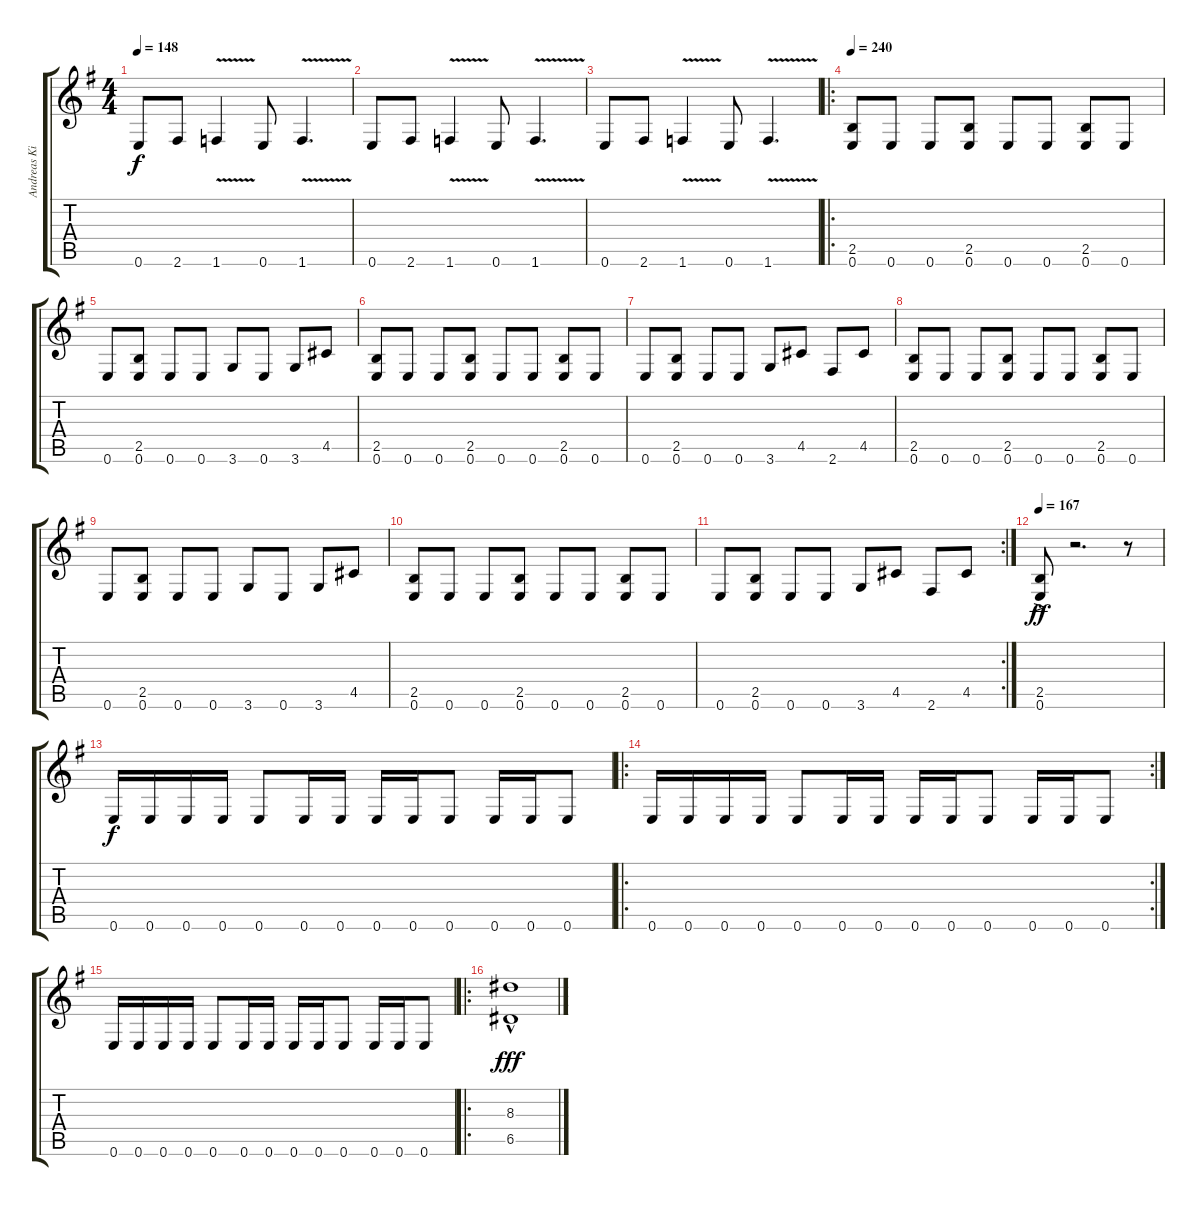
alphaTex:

\track ("Andreas Kisser" "Andreas Ki") {instrument overdrivenguitar}
\staff {score tabs}
\tuning (E4 B3 G3 D3 A2 E2) {hide}
\ts (4 4)
\tempo 148
\clef g2
\ks g
0.6.8{dy f} 2.6.8 1.6{v}.4 0.6.8 1.6{v}.4{d} |
0.6.8 2.6.8 1.6{v}.4 0.6.8 1.6{v}.4{d} |
0.6.8 2.6.8 1.6{v}.4 0.6.8 1.6{v}.4{d} |
\ro
\tempo 240
(2.5 0.6).8 0.6.8 0.6.8 (2.5 0.6).8 0.6.8 0.6.8 (2.5 0.6).8 0.6.8 |
0.6.8 (2.5 0.6).8 0.6.8 0.6.8 3.6.8 0.6.8 3.6.8 4.5.8 |
(2.5 0.6).8 0.6.8 0.6.8 (2.5 0.6).8 0.6.8 0.6.8 (2.5 0.6).8 0.6.8 |
0.6.8 (2.5 0.6).8 0.6.8 0.6.8 3.6.8 4.5.8 2.6.8 4.5.8 |
(2.5 0.6).8 0.6.8 0.6.8 (2.5 0.6).8 0.6.8 0.6.8 (2.5 0.6).8 0.6.8 |
0.6.8 (2.5 0.6).8 0.6.8 0.6.8 3.6.8 0.6.8 3.6.8 4.5.8 |
(2.5 0.6).8 0.6.8 0.6.8 (2.5 0.6).8 0.6.8 0.6.8 (2.5 0.6).8 0.6.8 |
\rc 2
0.6.8 (2.5 0.6).8 0.6.8 0.6.8 3.6.8 4.5.8 2.6.8 4.5.8 |
\tempo 167
(2.5{ac} 0.6{ac}).8{dy ff} r.2{d} r.8 |
0.6.16{dy f} 0.6.16 0.6.16 0.6.16 0.6.8 0.6.16 0.6.16 0.6.16 0.6.16 0.6.8 0.6.16 0.6.16 0.6.8 |
\ro
\rc 2
0.6.16 0.6.16 0.6.16 0.6.16 0.6.8 0.6.16 0.6.16 0.6.16 0.6.16 0.6.8 0.6.16 0.6.16 0.6.8 |
0.6.16 0.6.16 0.6.16 0.6.16 0.6.8 0.6.16 0.6.16 0.6.16 0.6.16 0.6.8 0.6.16 0.6.16 0.6.8 |
\ro
(8.3{hac} 6.5{hac}).1{dy fff}
